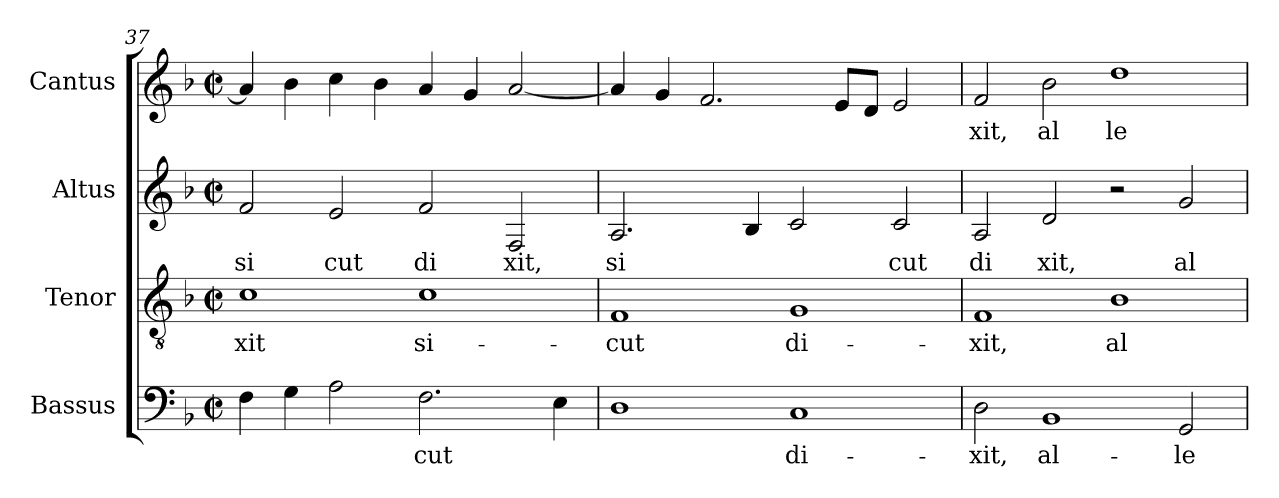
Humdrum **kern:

**kern	**text	**kern	**text	**kern	**text	**kern	**text
*part4	*part4	*part3	*part3	*part2	*part2	*part1	*part1
*staff4	*staff4	*staff3	*staff3	*staff2	*staff2	*staff1	*staff1
*I"Bassus	*	*I"Tenor	*	*I"Altus	*	*I"Cantus	*
!!LO:LB:g=z
*clefF4	*	*clefGv2	*	*clefG2	*	*clefG2	*
*k[b-]	*	*k[b-]	*	*k[b-]	*	*k[b-]	*
*F:	*	*F:	*	*F:	*	*F:	*
*M2/2	*	*M2/2	*	*M2/2	*	*M2/2	*
*met(c|)	*	*met(c|)	*	*met(c|)	*	*met(c|)	*
=37	=37	=37	=37	=37	=37	=37	=37
!	!LO:LY:b:cj	!	!LO:LY:b:cj	!	!LO:LY:b:cj	!	!LO:LY:b:cj
4F\	.	1c	-xit	2f/	si	4a/]	.
!	!LO:LY:b:cj	!	!	!	!	!	!LO:LY:b:cj
4G\	.	.	.	.	.	4b-\	.
!	!LO:LY:b:cj	!	!	!	!LO:LY:b:cj	!	!LO:LY:b:cj
2A\	.	.	.	2e/	cut	4cc\	.
!	!	!	!	!	!	!	!LO:LY:b:cj
.	.	.	.	.	.	4b-\	.
!	!LO:LY:b:cj	!	!LO:LY:b:cj	!	!LO:LY:b:cj	!	!LO:LY:b:cj
2.F\	cut	1c	si-	2f/	di	4a/	.
!	!	!	!	!	!	!	!LO:LY:b:cj
.	.	.	.	.	.	4g/	.
!	!	!	!	!	!LO:LY:b:cj	!	!LO:LY:b:cj
.	.	.	.	2F/	xit,	[<2a/	.
!	!LO:LY:b:cj	!	!	!	!	!	!
4E\	.	.	.	.	.	.	.
=38	=38	=38	=38	=38	=38	=38	=38
!	!LO:LY:b:cj	!	!LO:LY:b:cj	!	!LO:LY:b:cj	!	!LO:LY:b:cj
1D	.	1F	-cut	2.A/	si	4a/]	.
!	!	!	!	!	!	!	!LO:LY:b:cj
.	.	.	.	.	.	4g/	.
!	!	!	!	!	!	!	!LO:LY:b:cj
.	.	.	.	.	.	2.f/	.
!	!	!	!	!	!LO:LY:b:cj	!	!
.	.	.	.	4B-/	.	.	.
!	!LO:LY:b:cj	!	!LO:LY:b:cj	!	!LO:LY:b:cj	!	!
1C	di-	1G	di-	2c/	.	.	.
!	!	!	!	!	!	!	!LO:LY:b:cj
.	.	.	.	.	.	8e/L	.
!	!	!	!	!	!	!	!LO:LY:b:cj
.	.	.	.	.	.	8d/J	.
!	!	!	!	!	!LO:LY:b:cj	!	!LO:LY:b:cj
.	.	.	.	2c/	cut	2e/	.
=39	=39	=39	=39	=39	=39	=39	=39
!	!LO:LY:b:cj	!	!LO:LY:b:cj	!	!LO:LY:b:cj	!	!LO:LY:b:cj
2D\	-xit,	1F	-xit,	2A/	di	2f/	xit,
!	!LO:LY:b:cj	!	!	!	!LO:LY:b:cj	!	!LO:LY:b:cj
1BB-	al-	.	.	2d/	xit,	2b-\	al
!	!	!	!LO:LY:b:cj	!	!	!	!LO:LY:b:cj
.	.	1B-	al-	2r	.	1dd	le
!	!LO:LY:b:cj	!	!	!	!LO:LY:b:cj	!	!
2GG/	-le-	.	.	2g/	al	.	.
=	=	=	=	=	=	=	=
*-	*-	*-	*-	*-	*-	*-	*-
